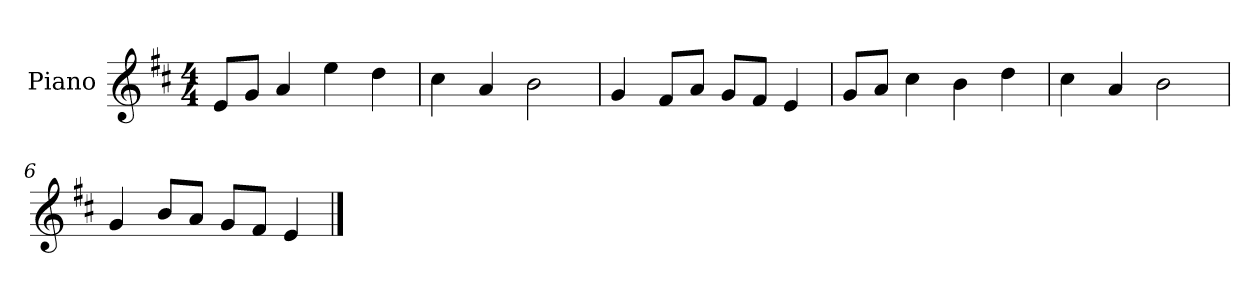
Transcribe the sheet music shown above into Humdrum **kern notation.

**kern
*part1
*staff1
*I"Piano
*I'P-no
*clefG2
*k[f#c#]
*M4/4
*MM90
=1
8e/L
8g/J
4a/
4ee\
4dd\
=2
4cc#\
4a/
2b\
=3
4g/
8f#/L
8a/J
8g/L
8f#/J
4e/
=4
8g/L
8a/J
4cc#\
4b\
4dd\
=5
4cc#\
4a/
2b\
=6
4g/
8b/L
8a/J
8g/L
8f#/J
4e/
==
*-
